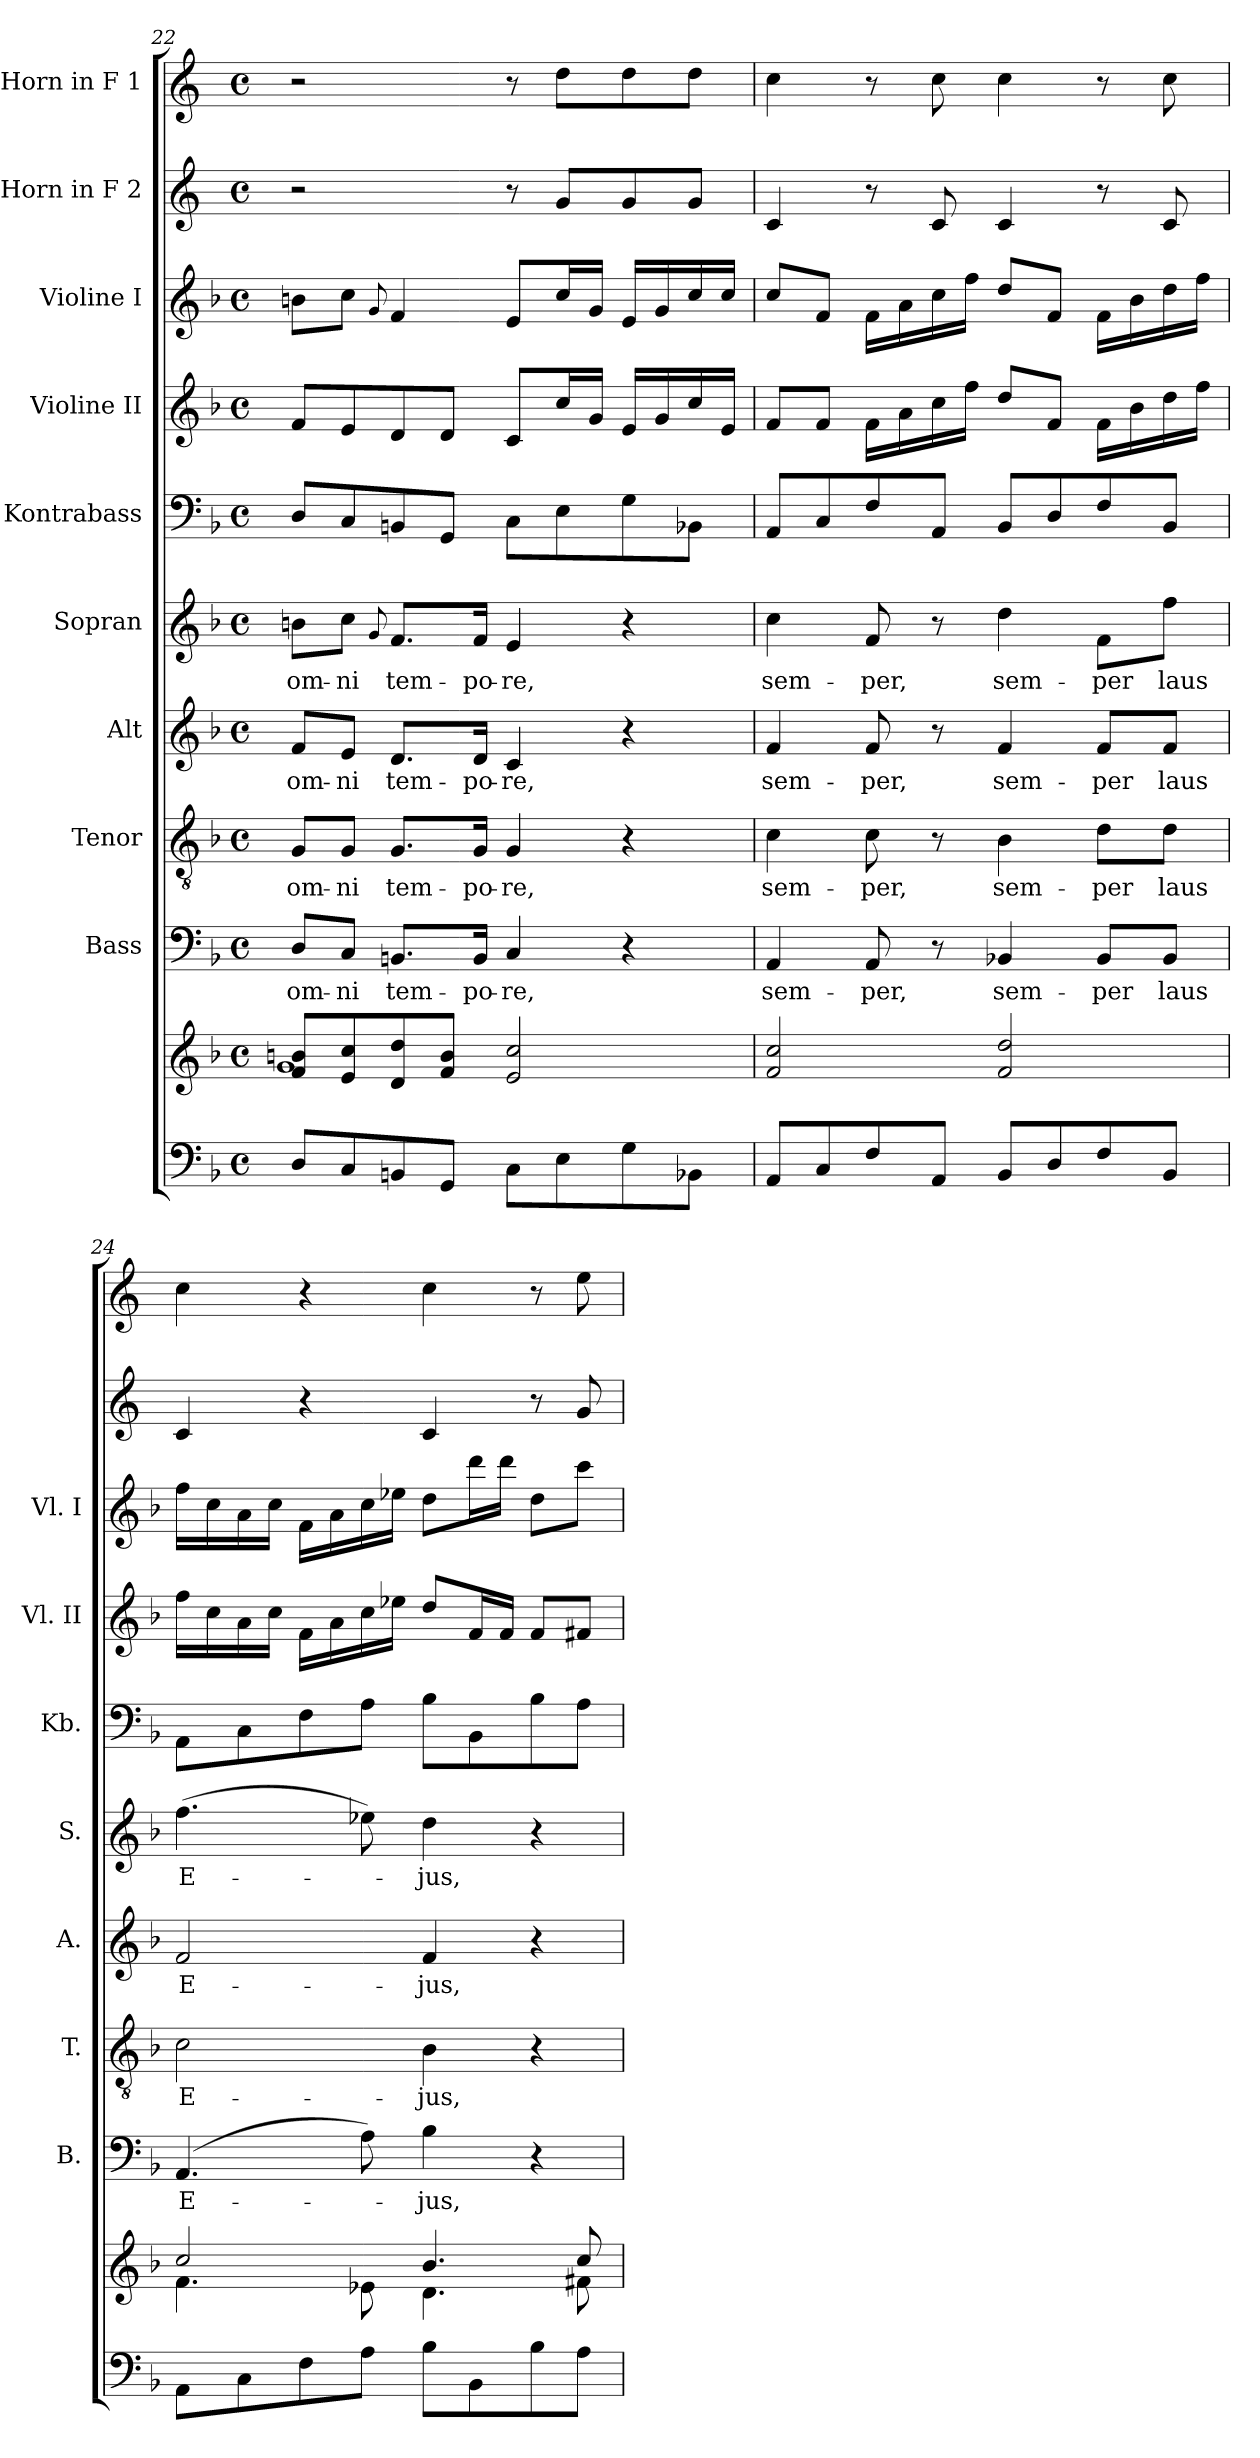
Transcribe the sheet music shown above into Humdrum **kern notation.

**kern	**kern	**kern	**text	**kern	**text	**kern	**text	**kern	**text	**kern	**kern	**kern	**kern	**kern
*part10	*part10	*part9	*part9	*part8	*part8	*part7	*part7	*part6	*part6	*part5	*part4	*part3	*part2	*part1
*staff11	*staff10	*staff9	*staff9	*staff8	*staff8	*staff7	*staff7	*staff6	*staff6	*staff5	*staff4	*staff3	*staff2	*staff1
*	*	*I"Bass	*	*I"Tenor	*	*I"Alt	*	*I"Sopran	*	*I"Kontrabass	*I"Violine II	*I"Violine I	*I"Horn in F 2	*I"Horn in F 1
*	*	*I'B.	*	*I'T.	*	*I'A.	*	*I'S.	*	*I'Kb.	*I'Vl. II	*I'Vl. I	*	*
!!LO:PB:g=z
*clefF4	*clefG2	*clefF4	*	*clefGv2	*	*clefG2	*	*clefG2	*	*clefF4	*clefG2	*clefG2	*clefG2	*clefG2
*	*	*	*	*	*	*	*	*	*	*ITrd7c12	*	*	*ITrd4c7	*ITrd4c7
*k[b-]	*k[b-]	*k[b-]	*	*k[b-]	*	*k[b-]	*	*k[b-]	*	*k[b-]	*k[b-]	*k[b-]	*k[b-]	*k[b-]
*F:	*F:	*F:	*	*F:	*	*F:	*	*F:	*	*F:	*F:	*F:	*F:	*F:
*M4/4	*M4/4	*M4/4	*	*M4/4	*	*M4/4	*	*M4/4	*	*M4/4	*M4/4	*M4/4	*M4/4	*M4/4
*met(c)	*met(c)	*met(c)	*	*met(c)	*	*met(c)	*	*met(c)	*	*met(c)	*met(c)	*met(c)	*met(c)	*met(c)
=22	=22	=22	=22	=22	=22	=22	=22	=22	=22	=22	=22	=22	=22	=22
*	*^	*	*	*	*	*	*	*	*	*	*	*	*	*
!	!	!	!	!LO:LY:b	!	!LO:LY:b	!	!LO:LY:b	!	!LO:LY:b	!	!	!	!	!
8D/L	8f/ 8bn/L	1g	8D/L	om-	8G/L	om-	8f/L	om-	8bn\L	om-	8DD/L	8f/L	8bn\L	2r	2r
!	!	!	!	!LO:LY:b	!	!LO:LY:b	!	!LO:LY:b	!	!LO:LY:b	!	!	!	!	!
8C/	8e/ 8cc/	.	8C/J	-ni	8G/J	-ni	8e/J	-ni	8cc\J	-ni	8CC/	8e/	8cc\J	.	.
.	.	.	.	.	.	.	.	.	8qqg/	.	.	.	8qqg/	.	.
!	!	!	!	!LO:LY:b	!	!LO:LY:b	!	!LO:LY:b	!	!LO:LY:b	!	!	!	!	!
8BBn/	8d/ 8dd/	.	8.BBn/L	tem-	8.G/L	tem-	8.d/L	tem-	8.f/L	tem-	8BBBn/	8d/	4f/	.	.
8GG/J	8f/ 8b/J	.	.	.	.	.	.	.	.	.	8GGG/J	8d/J	.	.	.
!	!	!	!	!LO:LY:b	!	!LO:LY:b	!	!LO:LY:b	!	!LO:LY:b	!	!	!	!	!
.	.	.	16BB/Jk	-po-	16G/Jk	-po-	16d/Jk	-po-	16f/Jk	-po-	.	.	.	.	.
!	!	!	!	!LO:LY:b	!	!LO:LY:b	!	!LO:LY:b	!	!LO:LY:b	!	!	!	!	!
8C\L	2e/ 2cc/	.	4C/	-re,	4G/	-re,	4c/	-re,	4e/	-re,	8CC\L	8c/L	8e/L	8r	8r
8E\	.	.	.	.	.	.	.	.	.	.	8EE\	16cc/L	16cc/L	8c/L	8g\L
.	.	.	.	.	.	.	.	.	.	.	.	16g/JJ	16g/JJ	.	.
8G\	.	.	4r	.	4r	.	4r	.	4r	.	8GG\	16e/LL	16e/LL	8c/	8g\
.	.	.	.	.	.	.	.	.	.	.	.	16g/	16g/	.	.
8BB-X\J	.	.	.	.	.	.	.	.	.	.	8BBB-X\J	16cc/	16cc/	8c/J	8g\J
.	.	.	.	.	.	.	.	.	.	.	.	16e/JJ	16cc/JJ	.	.
*	*v	*v	*	*	*	*	*	*	*	*	*	*	*	*	*
=23	=23	=23	=23	=23	=23	=23	=23	=23	=23	=23	=23	=23	=23	=23
!	!	!	!LO:LY:b	!	!LO:LY:b	!	!LO:LY:b	!	!LO:LY:b	!	!	!	!	!
8AA/L	2f/ 2cc/	4AA/	sem-	4c\	sem-	4f/	sem-	4cc\	sem-	8AAA/L	8f/L	8cc/L	4F/	4f\
8C/	.	.	.	.	.	.	.	.	.	8CC/	8f/J	8f/J	.	.
!	!	!	!LO:LY:b	!	!LO:LY:b	!	!LO:LY:b	!	!LO:LY:b	!	!	!	!	!
8F/	.	8AA/	-per,	8c\	-per,	8f/	-per,	8f/	-per,	8FF/	16f\LL	16f\LL	8r	8r
.	.	.	.	.	.	.	.	.	.	.	16a\	16a\	.	.
8AA/J	.	8r	.	8r	.	8r	.	8r	.	8AAA/J	16cc\	16cc\	8F/	8f\
.	.	.	.	.	.	.	.	.	.	.	16ff\JJ	16ff\JJ	.	.
!	!	!	!LO:LY:b	!	!LO:LY:b	!	!LO:LY:b	!	!LO:LY:b	!	!	!	!	!
8BB-/L	2f/ 2dd/	4BB-X/	sem-	4B-\	sem-	4f/	sem-	4dd\	sem-	8BBB-/L	8dd/L	8dd/L	4F/	4f\
8D/	.	.	.	.	.	.	.	.	.	8DD/	8f/J	8f/J	.	.
!	!	!	!LO:LY:b	!	!LO:LY:b	!	!LO:LY:b	!	!LO:LY:b	!	!	!	!	!
8F/	.	8BB-/L	-per	8d\L	-per	8f/L	-per	8f\L	-per	8FF/	16f\LL	16f\LL	8r	8r
.	.	.	.	.	.	.	.	.	.	.	16b-\	16b-\	.	.
!	!	!	!LO:LY:b	!	!LO:LY:b	!	!LO:LY:b	!	!LO:LY:b	!	!	!	!	!
8BB-/J	.	8BB-/J	laus	8d\J	laus	8f/J	laus	8ff\J	laus	8BBB-/J	16dd\	16dd\	8F/	8f\
.	.	.	.	.	.	.	.	.	.	.	16ff\JJ	16ff\JJ	.	.
=24	=24	=24	=24	=24	=24	=24	=24	=24	=24	=24	=24	=24	=24	=24
*	*^	*	*	*	*	*	*	*	*	*	*	*	*	*
!	!	!	!	!LO:LY:b	!	!LO:LY:b	!	!LO:LY:b	!	!LO:LY:b	!	!	!	!	!
8AA\L	2cc/	4.f\	(4.AA/	E-	2c\	E-	2f/	E-	(>4.ff\	E-	8AAA\L	16ff\LL	16ff\LL	4F/	4f\
.	.	.	.	.	.	.	.	.	.	.	.	16cc\	16cc\	.	.
8C\	.	.	.	.	.	.	.	.	.	.	8CC\	16a\	16a\	.	.
.	.	.	.	.	.	.	.	.	.	.	.	16cc\JJ	16cc\JJ	.	.
8F\	.	.	.	.	.	.	.	.	.	.	8FF\	16f\LL	16f\LL	4r	4r
.	.	.	.	.	.	.	.	.	.	.	.	16a\	16a\	.	.
8A\J	.	8e-X\	8A\)	.	.	.	.	.	8ee-X\)	.	8AA\J	16cc\	16cc\	.	.
.	.	.	.	.	.	.	.	.	.	.	.	16ee-X\JJ	16ee-X\JJ	.	.
!	!	!	!	!LO:LY:b	!	!LO:LY:b	!	!LO:LY:b	!	!LO:LY:b	!	!	!	!	!
8B-\L	4.b-/	4.d\	4B-\	-jus,	4B-\	-jus,	4f/	-jus,	4dd\	-jus,	8BB-\L	8dd/L	8dd\L	4F/	4f\
8BB-\	.	.	.	.	.	.	.	.	.	.	8BBB-\	16f/L	16ddd\L	.	.
.	.	.	.	.	.	.	.	.	.	.	.	16f/JJ	16ddd\JJ	.	.
8B-\	.	.	4r	.	4r	.	4r	.	4r	.	8BB-\	8f/L	8dd\L	8r	8r
8A\J	8cc/	8f#X\	.	.	.	.	.	.	.	.	8AA\J	8f#X/J	8ccc\J	8c/	8a\
*	*v	*v	*	*	*	*	*	*	*	*	*	*	*	*	*
=	=	=	=	=	=	=	=	=	=	=	=	=	=	=
*-	*-	*-	*-	*-	*-	*-	*-	*-	*-	*-	*-	*-	*-	*-
